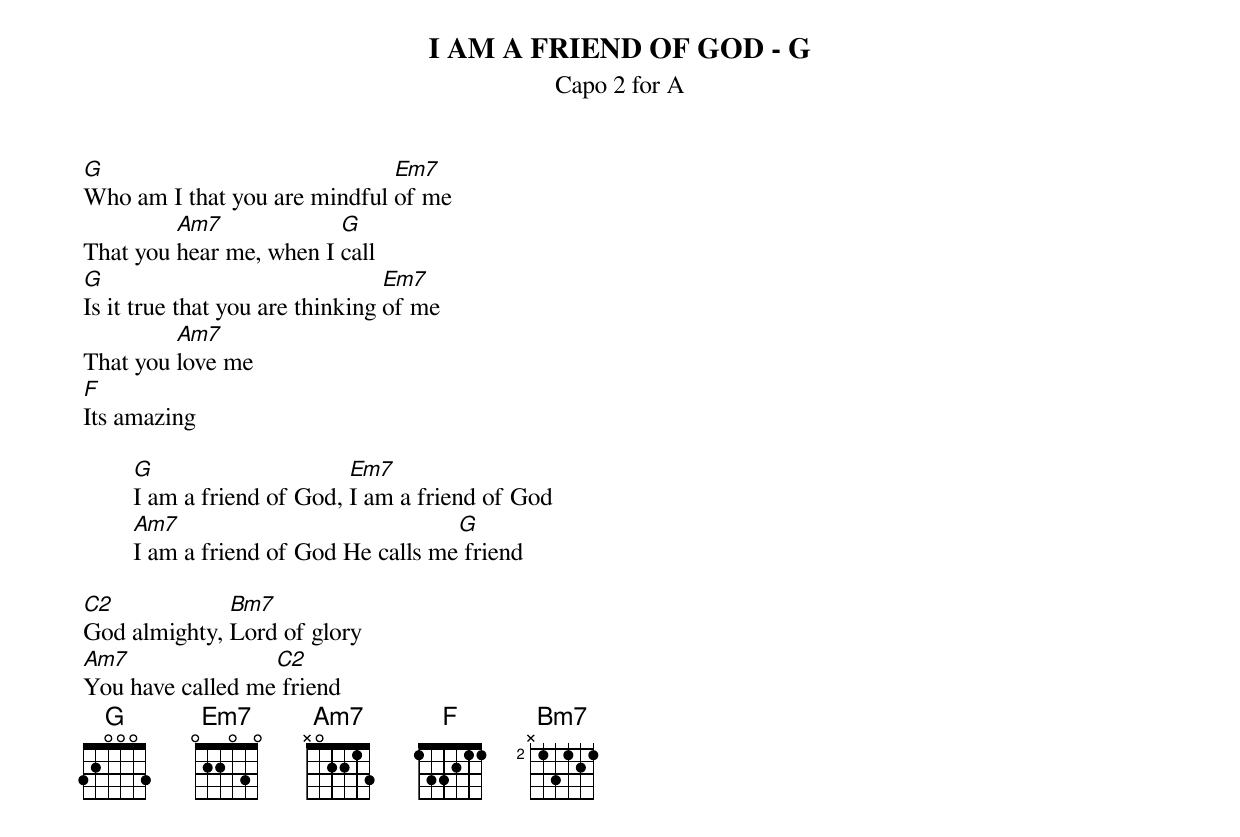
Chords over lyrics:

I AM A FRIEND OF GOD - G
Capo 2 for A

G                             Em7
Who am I that you are mindful of me
         Am7             G
That you hear me, when I call
G                                Em7
Is it true that you are thinking of me
         Am7
That you love me
F
Its amazing

	G                     Em7
	I am a friend of God, I am a friend of God
	Am7                             G
	I am a friend of God He calls me friend

C2            Bm7
God almighty, Lord of glory
Am7               C2
You have called me friend
